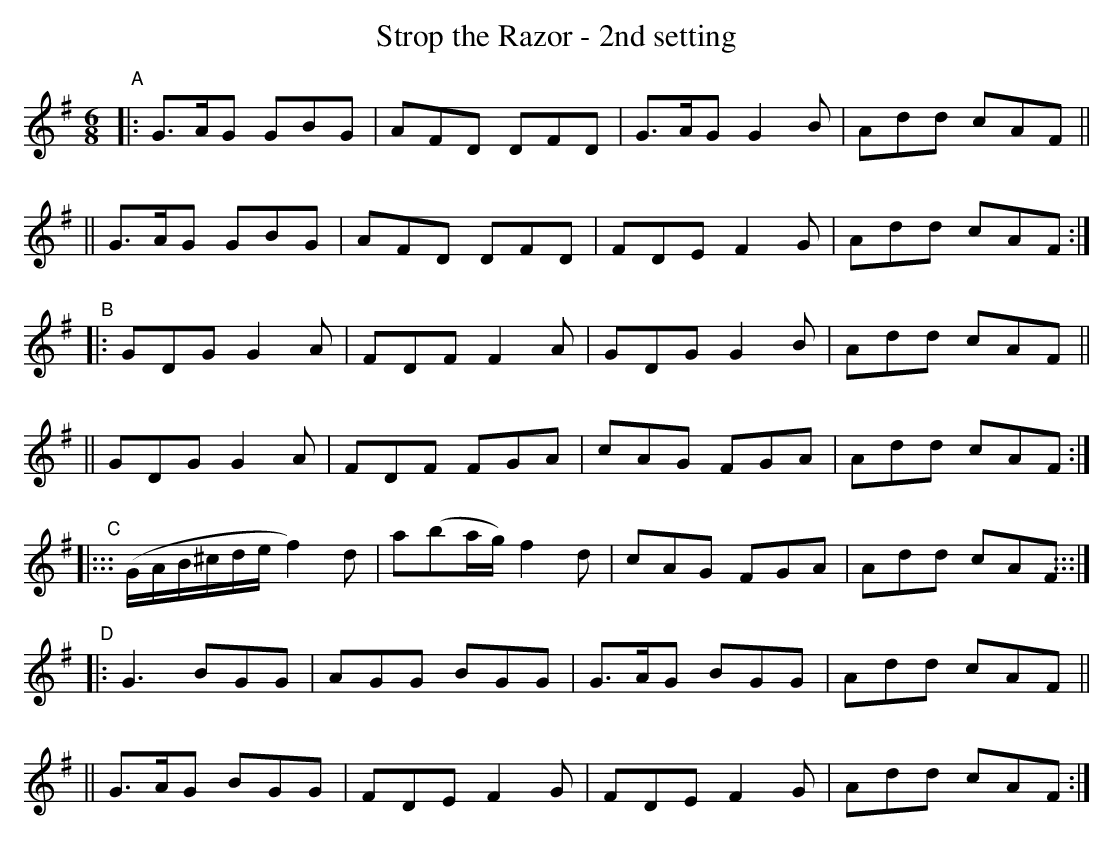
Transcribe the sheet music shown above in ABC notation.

X:1
T: Strop the Razor - 2nd setting
M: 6/8
L: 1/8
K: G
"^A"\
|: G>AG GBG | AFD DFD | G>AG G2B | Add cAF ||
|| G>AG GBG | AFD DFD | FDE F2G | Add cAF :|
"^B"\
|: GDG G2A | FDF F2A | GDG G2B | Add cAF ||
|| GDG G2A | FDF FGA | cAG FGA | Add cAF :|
"^C"\
|::: (G/A/B/^c/d/e/ f2)d | a(ba/g/) f2d | cAG FGA | Add cAF :::|
"^D"\
|: G3 BGG | AGG BGG | G>AG BGG | Add cAF ||
|| G>AG BGG | FDE F2G | FDE F2G | Add cAF :|
